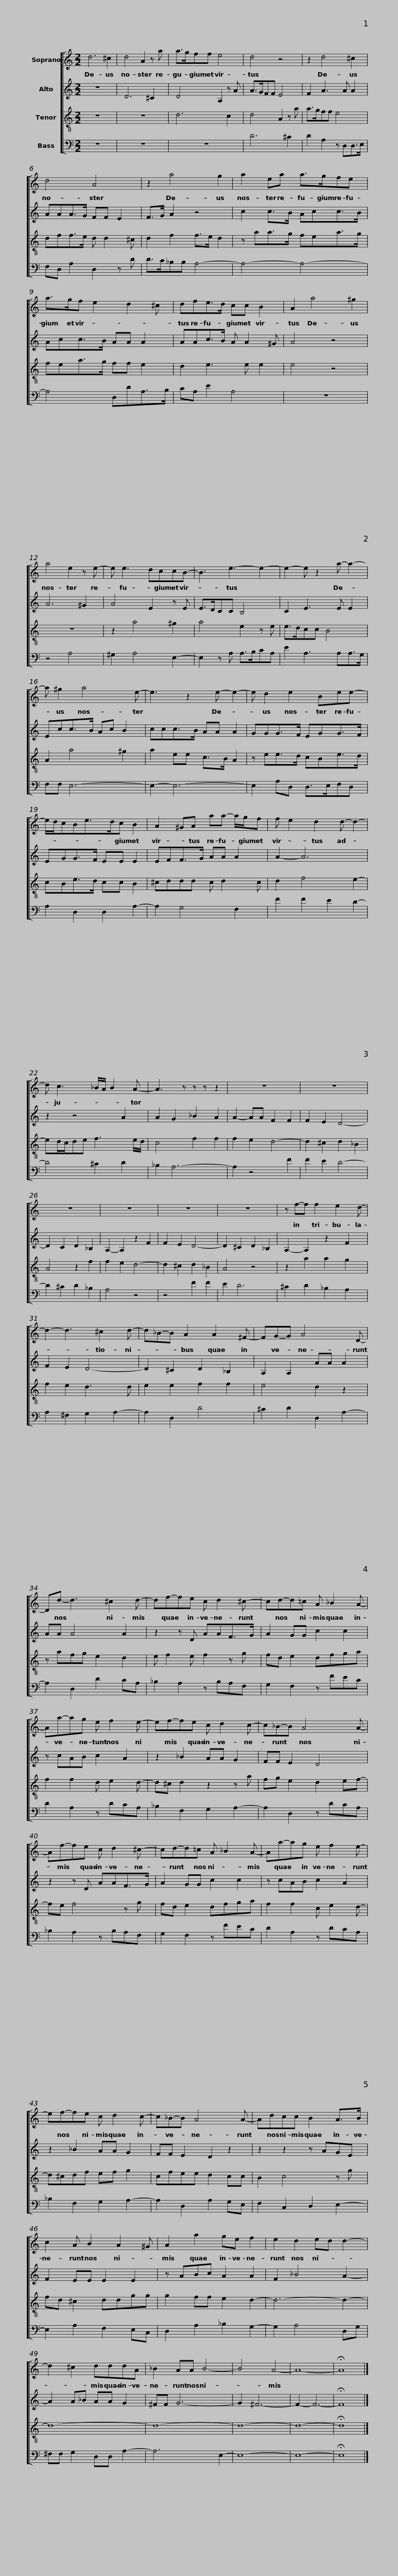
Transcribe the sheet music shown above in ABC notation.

X:1
%%score [ 1 2 3 4 ]
L:1/8
M:2/2
I:linebreak $
K:C
V:1 treble
V:2 treble
V:3 treble-8
V:4 bass
V:1
 d6 ^c2 | d4 A2 z a | a>gff e4 | d4 z4 | z2 d4 ^c2 |$ %5
 d4 A4 | z2 a4 g2 | a2 ea a>gfe | a>gf e2 d2 ^c |$ dfe>d cc B2 | %10
 A2 a4 ^g2 | a4 e2 z e- | e e3 dccB- | B3 e3- e2- |$ e2- e z2 a- a2- | %15
 a ^g2 a4 e- | e3 z2 e- e2- | e d2 e2 Bee- |$ e/d/cBe>dc B2 | A2 ^GA aa- a/g/f | %20
 f e2 d2 d- d2- | d c3 _B/A/ B2 A- |$ A3 z z z z2 | z8 | z8 | %25
 z8 | z8 | z8 | z8 |$ z f-f f2 e2 d- | %30
 d2- d3 ^c2 d- | d_B-B A2 A2 ^F- | FG-G A4 D- | Dd- d3 ^c2 d- |$ df-fe c d2 ^c- | %35
 cd-d=c A _B2 A- | Aa-ag e f2 e- | ef-fe c d2 c- |$ c_B-B A4 A- | Af-fe c d2 ^c- | %40
 cd-d=c A _B2 A- | Aa-ag e f2 e- |$ ef-fe c d2 c- | c_B-B A4 A- | Adcc B2 A>B | %45
 c2 A B2 A2 ^G |$ A2 a2 ge f2 | e2 d2 ed d2- | d2 ^c2 dddA | _B2 AA B4- | %50
 B4 A4- |$ A8- | !fermata!A8 |] %53
V:2
 z8 | D6 ^C2 | D4 A,2 z A | A>GFF E4 | F2 A3 A A2 |$ %5
 AAA>G FF E2 | F>G A2 z4 | c2 c>B Acc>B | Acc>B AA A2 |$ AAc>B A A2 ^G | %10
 A4 z4 | A6 ^G2 | A4 E2 z E | E>DCC B,4 |$ C2 E3 E E2 | %15
 Ecc>B Ac B2 | ccc>B AA A2 | GGG>F EGG>F |$ EGG>F EE E2 | EFF>G AA A2 | %20
 A2- A6 | z2 z4 A2 |$ A2 G2 _B2 A2 | A2- AA F2 F2 | F2 E2 D4- | %25
 D2 C2 D2 _B,2 | A,2- A,2 z2 F2 | F2 E2 D4- | D2 ^C2 D2 _B,2 |$ A,2- A,2 z2 F2 | %30
 F2 E2 D4- | D2 ^C2 D2 _B,2 | A,2 A,2 AA A2 | AA A4 A2 |$ z2 z D AAF>G | %35
 A2 GG c2 c2 | z cAB c2 A2 | z2 _B2 AA G2 |$ FF E2 D4 | z2 z D AAF>G | %40
 A2 GG c2 c2 | z cAB c2 A2 |$ z2 _B2 AA G2 | FF E2 D2 z2 | z2 z2 z AGE | %45
 F2 EE E2 E2 |$ z ABc A2 A2 | F2 _B4 A2- | A2 A_B AA G2 | ^FF G6- | %50
 G2 ^F6- |$ F2- F6- | !fermata!F8 |] %53
V:3
 z8 | z8 | d6 c2 | d4 A2 z a | a>gff e4 |$ %5
 dff>e d d2 ^c | d2 f2 f>e d2 | z aa>g fea>g | fea>g ff e2 |$ d2 e3 e e2 | %10
 e4 z4 | z8 | z2 a4 ^g2 | a4 e2 z e |$ e>dcc B4 | %15
 A2 a4 ^g2 | a2 ee c>B A2 | z ee>d cBe>d |$ cBe>d cc B2 | ^cddd c d2 c | %20
 d2 f4 e2- | ed/c/de f3 e/d/ |$ c4 f2 f2 | f2 e2 d4- | d2 ^c2 d2 _B2 | %25
 A4 z2 f2 | f2 e2 d4- | d2 ^c2 d2 _B2 | A4 z4 |$ z2 a2 a2 g2 | %30
 f2 e2 d3 d | e2 e2 f2 f2 | e4 d2 z2 | z afg e2 d2 |$ e f2 e f2 z g | %35
 fd e2 dfga | f2 f2 d e2 d- | d^c d2 z2 z a |$ fg e2 d2 ef- | fe f4 z g | %40
 fd e2 dfga | f2 f2 c e2 d- |$ d^cdf ef g2 | cfee d2 cc | B2 c4 z g | %45
 fd ^c2 ddgg |$ g2 ff e2 d2- | d6- d2- | d8- | d8- | %50
 d8- |$ d8- | !fermata!d8 |] %53
V:4
 z8 | z8 | z8 | D6 ^C2 | D2 A,2 z D,D,>E, |$ %5
 F,D, A,2 D,2 z D | D>C_B,B, A,4- | A,4- A,4- | A,4 D,DA,>B, |$ CA, E2 A,4 | %10
 z8 | z4 A,4 | ^G,2 A,4 E,2- | E,2 z A, A,>B,CA, |$ E2 A,3 A,A,>G, | %15
 F,F, E,6- | E,2- E,6- | E,2 A,D, D,>E,F,D, |$ A,2 D,2 D,2 A,2- | A,2 G,4 F,2 | %20
 F2 F2 E2 D2- | D4 ^C2 D2 |$ _B,2 A,6- | A,2 z4 F2 | F2 E2 D4- | %25
 D2 ^C2 D2 _B,2 | A,4 z4 | z4 F2 F2 | E2 D6 |$ ^C2 D2 _B,2 A,2 | %30
 A,2 ^F,2 G,2 A,2- | A,2 D,2 D4 | ^C2 D2 D,2 A,2- | A,2 D,2 D2 CA, |$ _B,2 A,2 z B,A,F, | %35
 G,2 F,2 z FEC | D2 A,2 z DCA, | _B,2 F,2 G,2 A,2- |$ A,2 D,2 z DCA, | _B,2 A,2 z B,A,F, | %40
 G,2 F,2 z FEC | D2 A,2 z DCA, |$ _B,2 F,2 G,2 A,2- | A,2 D,2 A,2 G,E, | F,2 C,2 D,2 E,2- | %45
 E,2 A,2 F,2 E,C, |$ D,2 A,2 _B,2 G,2- | G,2 A,4 D,G, | ^F,F, G,2 D,D, A,2- | A,6 E,2- | %50
 E,8- |$ E,8- | !fermata!E,8 |] %53
